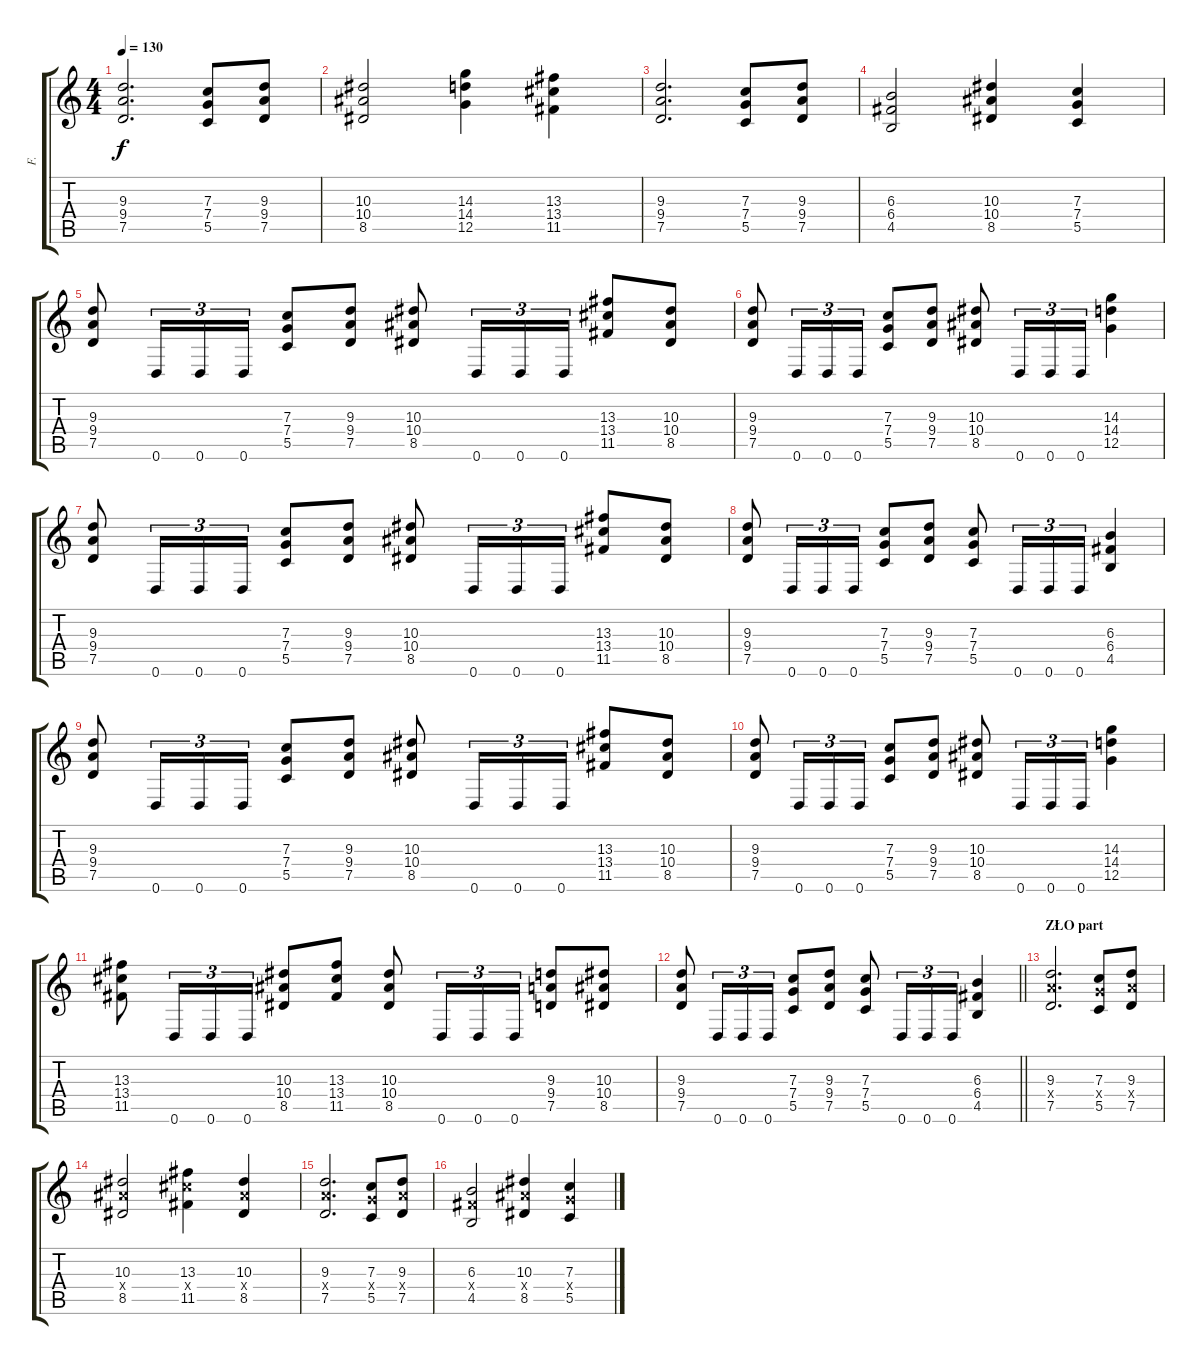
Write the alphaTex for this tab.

\track ("F." "F.") {instrument distortionguitar}
\staff {score tabs}
\tuning (D4 A3 F3 C3 G2 D2) {hide}
\ts (4 4)
\tempo 130
\clef g2
\ks c
(9.3 9.4 7.5).2{d dy f} (7.3 7.4 5.5).8 (9.3 9.4 7.5).8 |
(10.3 10.4 8.5).2 (14.3 14.4 12.5).4 (13.3 13.4 11.5).4 |
(9.3 9.4 7.5).2{d} (7.3 7.4 5.5).8 (9.3 9.4 7.5).8 |
(6.3 6.4 4.5).2 (10.3 10.4 8.5).4 (7.3 7.4 5.5).4 |
(9.3 9.4 7.5).8 0.6.16{tu (3 2)} 0.6.16{tu (3 2)} 0.6.16{tu (3 2)} (7.3 7.4 5.5).8 (9.3 9.4 7.5).8 (10.3 10.4 8.5).8 0.6.16{tu (3 2)} 0.6.16{tu (3 2)} 0.6.16{tu (3 2)} (13.3 13.4 11.5).8 (10.3 10.4 8.5).8 |
(9.3 9.4 7.5).8 0.6.16{tu (3 2)} 0.6.16{tu (3 2)} 0.6.16{tu (3 2)} (7.3 7.4 5.5).8 (9.3 9.4 7.5).8 (10.3 10.4 8.5).8 0.6.16{tu (3 2)} 0.6.16{tu (3 2)} 0.6.16{tu (3 2)} (14.3 14.4 12.5).4 |
(9.3 9.4 7.5).8 0.6.16{tu (3 2)} 0.6.16{tu (3 2)} 0.6.16{tu (3 2)} (7.3 7.4 5.5).8 (9.3 9.4 7.5).8 (10.3 10.4 8.5).8 0.6.16{tu (3 2)} 0.6.16{tu (3 2)} 0.6.16{tu (3 2)} (13.3 13.4 11.5).8 (10.3 10.4 8.5).8 |
(9.3 9.4 7.5).8 0.6.16{tu (3 2)} 0.6.16{tu (3 2)} 0.6.16{tu (3 2)} (7.3 7.4 5.5).8 (9.3 9.4 7.5).8 (7.3 7.4 5.5).8 0.6.16{tu (3 2)} 0.6.16{tu (3 2)} 0.6.16{tu (3 2)} (6.3 6.4 4.5).4 |
(9.3 9.4 7.5).8 0.6.16{tu (3 2)} 0.6.16{tu (3 2)} 0.6.16{tu (3 2)} (7.3 7.4 5.5).8 (9.3 9.4 7.5).8 (10.3 10.4 8.5).8 0.6.16{tu (3 2)} 0.6.16{tu (3 2)} 0.6.16{tu (3 2)} (13.3 13.4 11.5).8 (10.3 10.4 8.5).8 |
(9.3 9.4 7.5).8 0.6.16{tu (3 2)} 0.6.16{tu (3 2)} 0.6.16{tu (3 2)} (7.3 7.4 5.5).8 (9.3 9.4 7.5).8 (10.3 10.4 8.5).8 0.6.16{tu (3 2)} 0.6.16{tu (3 2)} 0.6.16{tu (3 2)} (14.3 14.4 12.5).4 |
(13.3 13.4 11.5).8 0.6.16{tu (3 2)} 0.6.16{tu (3 2)} 0.6.16{tu (3 2)} (10.3 10.4 8.5).8 (13.3 13.4 11.5).8 (10.3 10.4 8.5).8 0.6.16{tu (3 2)} 0.6.16{tu (3 2)} 0.6.16{tu (3 2)} (9.3 9.4 7.5).8 (10.3 10.4 8.5).8 |
\barLineRight lightlight
(9.3 9.4 7.5).8 0.6.16{tu (3 2)} 0.6.16{tu (3 2)} 0.6.16{tu (3 2)} (7.3 7.4 5.5).8 (9.3 9.4 7.5).8 (7.3 7.4 5.5).8 0.6.16{tu (3 2)} 0.6.16{tu (3 2)} 0.6.16{tu (3 2)} (6.3 6.4 4.5).4 |
\section ("" "ZŁO part")
(9.3 9.4{x} 7.5).2{d} (7.3 7.4{x} 5.5).8 (9.3 9.4{x} 7.5).8 |
(10.3 10.4{x} 8.5).2 (13.3 13.4{x} 11.5).4 (10.3 10.4{x} 8.5).4 |
(9.3 9.4{x} 7.5).2{d} (7.3 7.4{x} 5.5).8 (9.3 9.4{x} 7.5).8 |
(6.3 6.4{x} 4.5).2 (10.3 10.4{x} 8.5).4 (7.3 7.4{x} 5.5).4
